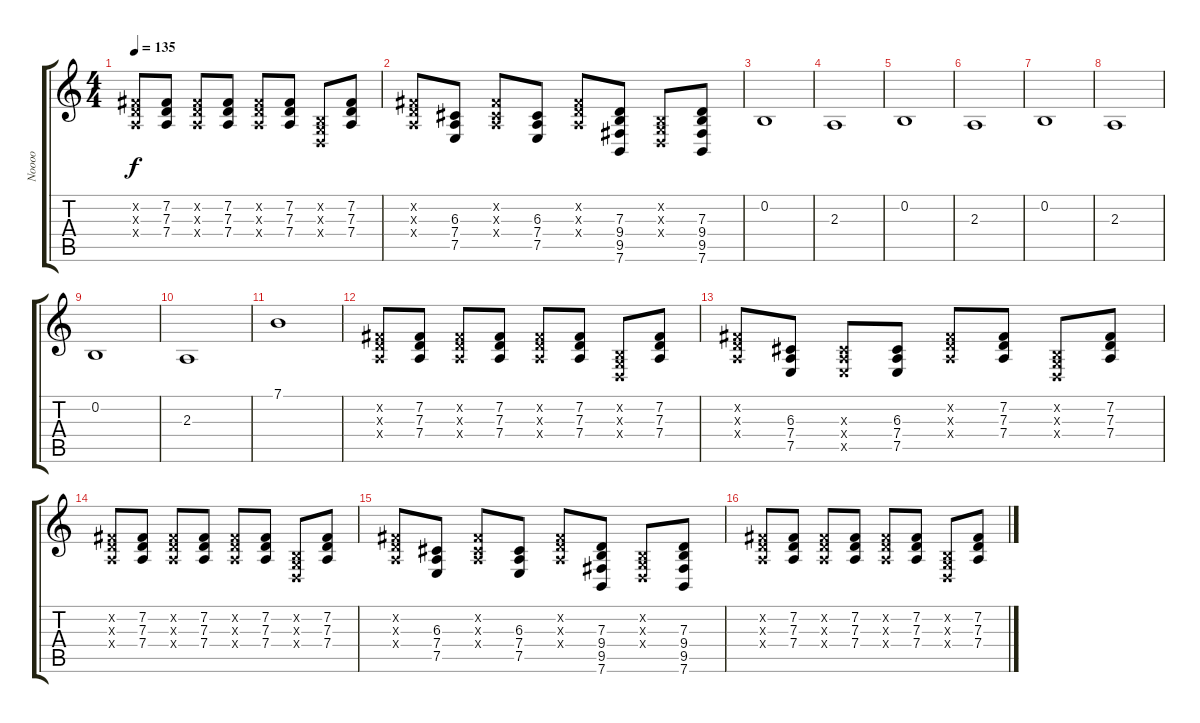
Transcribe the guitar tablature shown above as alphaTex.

\track ("Noooo" "Noooo") {instrument lead2sawtooth}
\staff {score tabs}
\tuning (E4 B3 G3 D3 A2 E2) {hide}
\ts (4 4)
\tempo 135
\clef g2
\ks c
(7.2{x} 7.3{x} 7.4{x}).8{dy f} (7.2 7.3 7.4).8 (7.2{x} 7.3{x} 7.4{x}).8 (7.2 7.3 7.4).8 (7.2{x} 7.3{x} 7.4{x}).8 (7.2 7.3 7.4).8 (0.2{x} 0.3{x} 0.4{x}).8 (7.2 7.3 7.4).8 |
(7.2{x} 7.3{x} 7.4{x}).8 (6.3 7.4 7.5).8 (7.2{x} 6.3{x} 7.4{x}).8 (6.3 7.4 7.5).8 (7.2{x} 7.3{x} 7.4{x}).8 (7.3 9.4 9.5 7.6).8 (0.2{x} 0.3{x} 0.4{x}).8 (7.3 9.4 9.5 7.6).8 |
0.2.1{volume 13 instrument stringensemble1} |
2.3.1 |
0.2.1 |
2.3.1 |
0.2.1 |
2.3.1 |
0.2.1 |
2.3.1 |
7.1.1{volume 4} |
(7.2{x} 7.3{x} 7.4{x}).8{volume 9 instrument acousticguitarsteel} (7.2 7.3 7.4).8 (7.2{x} 7.3{x} 7.4{x}).8 (7.2 7.3 7.4).8 (7.2{x} 7.3{x} 7.4{x}).8 (7.2 7.3 7.4).8 (0.2{x} 0.3{x} 0.4{x}).8 (7.2 7.3 7.4).8 |
(7.2{x} 7.3{x} 7.4{x}).8 (6.3 7.4 7.5).8 (6.3{x} 7.4{x} 7.5{x}).8 (6.3 7.4 7.5).8 (7.2{x} 7.3{x} 7.4{x}).8 (7.2 7.3 7.4).8 (0.2{x} 0.3{x} 0.4{x}).8 (7.2 7.3 7.4).8 |
(7.2{x} 7.3{x} 7.4{x}).8 (7.2 7.3 7.4).8 (7.2{x} 7.3{x} 7.4{x}).8 (7.2 7.3 7.4).8 (7.2{x} 7.3{x} 7.4{x}).8 (7.2 7.3 7.4).8 (0.2{x} 0.3{x} 0.4{x}).8 (7.2 7.3 7.4).8 |
(7.2{x} 7.3{x} 7.4{x}).8 (6.3 7.4 7.5).8 (7.2{x} 6.3{x} 7.4{x}).8 (6.3 7.4 7.5).8 (7.2{x} 7.3{x} 7.4{x}).8 (7.3 9.4 9.5 7.6).8 (0.2{x} 0.3{x} 0.4{x}).8 (7.3 9.4 9.5 7.6).8 |
(7.2{x} 7.3{x} 7.4{x}).8{volume 9 instrument acousticguitarsteel} (7.2 7.3 7.4).8 (7.2{x} 7.3{x} 7.4{x}).8 (7.2 7.3 7.4).8 (7.2{x} 7.3{x} 7.4{x}).8 (7.2 7.3 7.4).8 (0.2{x} 0.3{x} 0.4{x}).8 (7.2 7.3 7.4).8
